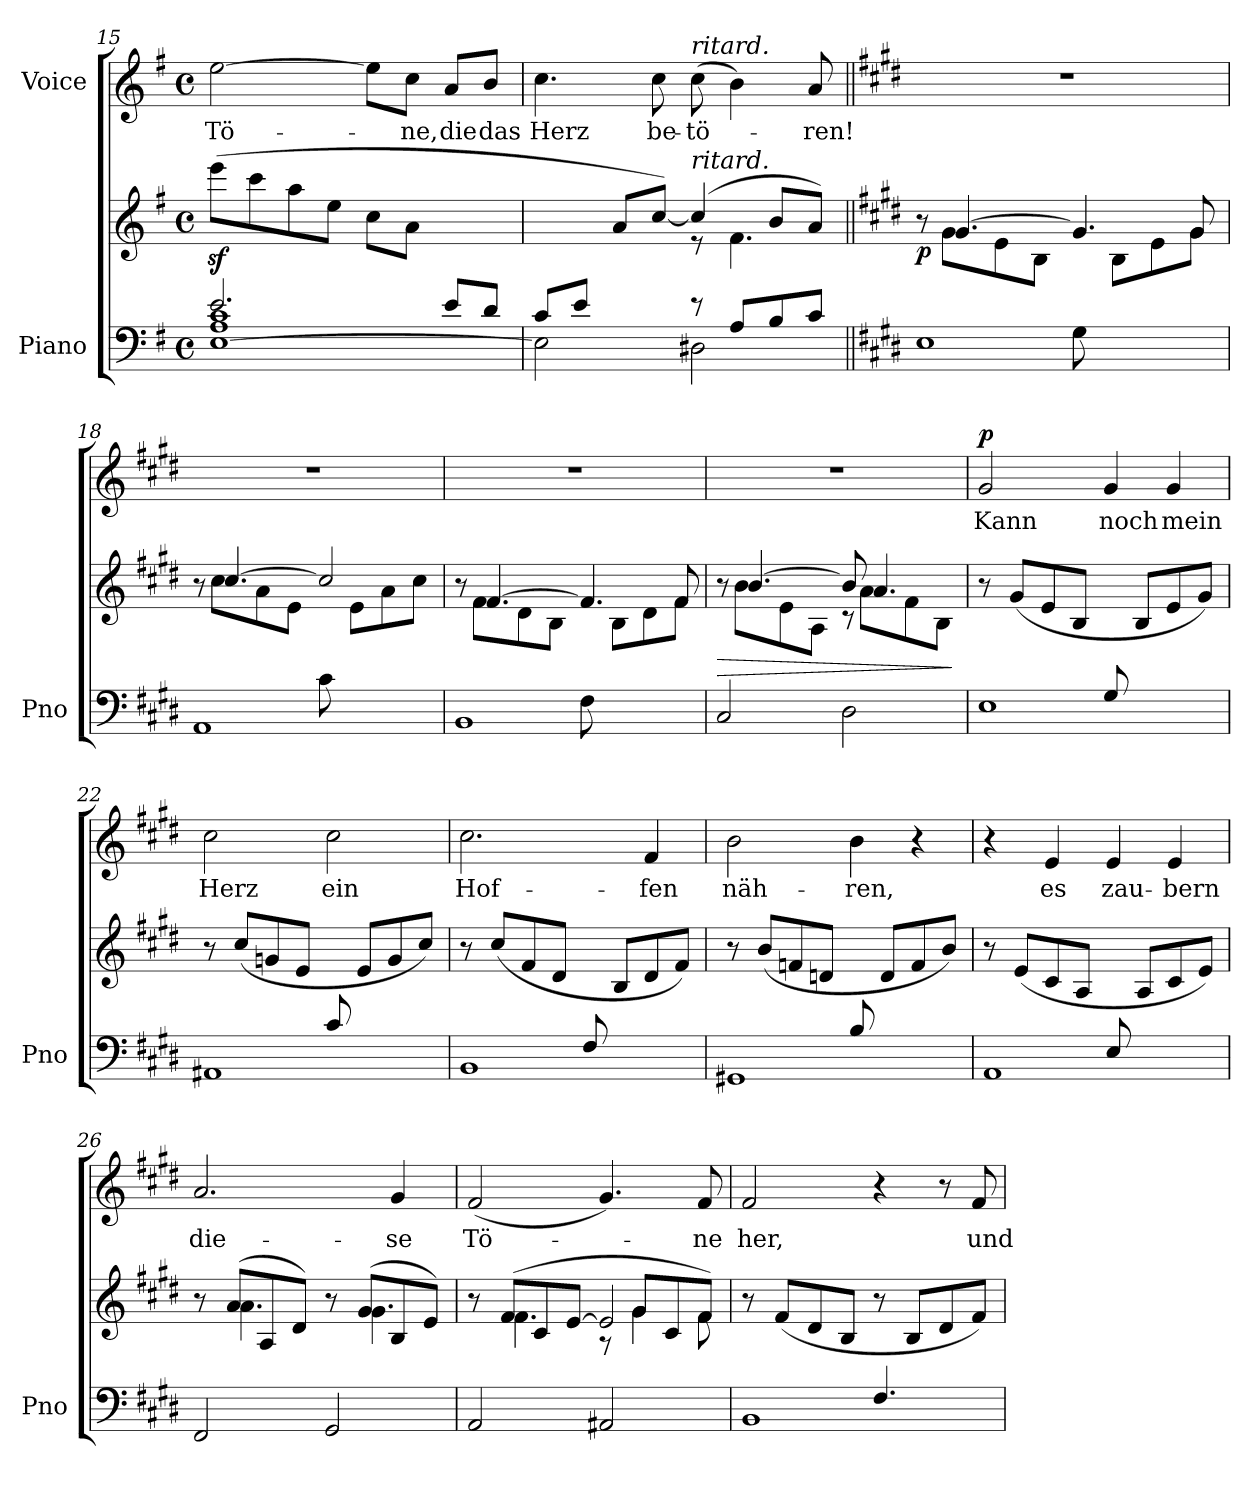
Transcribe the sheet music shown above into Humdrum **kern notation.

**kern	**kern	**dynam	**kern	**text	**dynam
*part2	*part2	*part2	*part1	*part1	*part1
*staff3	*staff2	*staff2/3	*staff1	*staff1	*staff1
*I"Piano	*	*	*I"Voice	*	*
*I'Pno	*	*	*	*	*
*clefF4	*clefG2	*	*clefG2	*	*
*k[f#]	*k[f#]	*	*k[f#]	*	*
*M4/4	*M4/4	*	*M4/4	*	*
*met(c)	*met(c)	*	*met(c)	*	*
=15	=15	=15	=15	=15	=15
*^	*	*	*	*	*
*	*^	*	*	*	*	*
2.ryy	2.e/	[1E 1A 1c	(8eeez<\L	.	[2ee\	Tö-	.
.	.	.	8ccc\	.	.	.	.
.	.	.	8aa\	.	.	.	.
.	.	.	8ee\J	.	.	.	.
.	.	.	8cc\L	.	8ee\L]	.	.
.	.	.	8a\J	.	8cc\J	-ne,	.
8e/L	4ryy	.	4ryy	.	8a/L	die	.
8d/J)	.	.	.	.	8b/J	das	.
=16	=16	=16	=16	=16	=16	=16	=16
*	*	*	*^	*	*	*	*
(>8c/L	2ryy	2E\]	4ryy	2ryy	.	4.cc\	Herz	.
8e/J	.	.	.	.	.	.	.	.
2.ryy	.	.	8a/L	.	.	.	.	.
.	.	.	[8cc/J)	.	.	8cc\	be-	.
!	!	!	!	!	!	!LO:TX:a:i:t=ritard.	!	!
!	!	!	!LO:TX:a:i:t=ritard.	!	!	!	!	!
.	8r	2D#X\	(4cc/]	8r	.	(8cc\	-tö-	.
.	8A/L	.	.	4.f#\	.	4b\)	.	.
.	8B/	.	8b/L	.	.	.	.	.
.	8c/J	.	8a/J)	.	.	8a/	-ren!	.
*v	*v	*v	*	*	*	*	*	*
=17||	=17||	=17||	=17||	=17||	=17||	=17||
*k[f#c#g#d#]	*k[f#c#g#d#]	*	*	*k[f#c#g#d#]	*	*
*^	*	*	*	*	*	*
!	!	!	!	!LO:DY:b	!	!	!
2ryy	1E	8r	8ryy	p	1r	.	.
.	.	[4.g#/	8g#\L	.	.	.	.
.	.	.	8e\	.	.	.	.
.	.	.	8B\J	.	.	.	.
8G#\	.	4.g#/]	8ryy	.	.	.	.
4.ryy	.	.	8B\L	.	.	.	.
.	.	.	8e\	.	.	.	.
.	.	8g#/	8g#\J	.	.	.	.
=18	=18	=18	=18	=18	=18	=18	=18
2ryy	1AA	8r	8ryy	.	1r	.	.
.	.	[4.cc#/	8cc#\L	.	.	.	.
.	.	.	8a\	.	.	.	.
.	.	.	8e\J	.	.	.	.
8c#\	.	2cc#/]	8ryy	.	.	.	.
4.ryy	.	.	8e\L	.	.	.	.
.	.	.	8a\	.	.	.	.
.	.	.	8cc#\J	.	.	.	.
=19	=19	=19	=19	=19	=19	=19	=19
2ryy	1BB	8r	8ryy	.	1r	.	.
.	.	[4.f#/	8f#\L	.	.	.	.
.	.	.	8d#\	.	.	.	.
.	.	.	8B\J	.	.	.	.
8F#\	.	4.f#/]	8ryy	.	.	.	.
4.ryy	.	.	8B\L	.	.	.	.
.	.	.	8d#\	.	.	.	.
.	.	8f#/	8f#\J	.	.	.	.
*v	*v	*	*	*	*	*	*
=20	=20	=20	=20	=20	=20	=20
!	!	!	!LO:HP:b	!	!	!
2C#/	8r	8ryy	>	1r	.	.
.	[4.b/	8b\L	.	.	.	.
.	.	8e\	.	.	.	.
.	.	8A\J	.	.	.	.
2D#\	8b/]	8r	.	.	.	.
.	4.a/	8a\L	.	.	.	.
.	.	8f#\	.	.	.	.
.	.	8B\J	.	.	.	.
*	*v	*v	*	*	*	*
.	.	]	.	.	.
=21	=21	=21	=21	=21	=21
*^	*	*	*	*	*
!	!	!	!	!	!	!LO:DY:a
2ryy	1E	8r	.	2g#/	Kann	p
.	.	(8g#/L	.	.	.	.
.	.	8e/	.	.	.	.
.	.	8B/J	.	.	.	.
8G#/	.	8ryy	.	4g#/	noch	.
4.ryy	.	8B/L	.	.	.	.
.	.	8e/	.	4g#/	mein	.
.	.	8g#/J)	.	.	.	.
=22	=22	=22	=22	=22	=22	=22
2ryy	1AA#X	8r	.	2cc#\	Herz	.
.	.	(8cc#/L	.	.	.	.
.	.	8gn/	.	.	.	.
.	.	8e/J	.	.	.	.
8c#/	.	8ryy	.	2cc#\	ein	.
4.ryy	.	8e/L	.	.	.	.
.	.	8g/	.	.	.	.
.	.	8cc#/J)	.	.	.	.
=23	=23	=23	=23	=23	=23	=23
2ryy	1BB	8r	.	2.cc#\	Hof-	.
.	.	(8cc#/L	.	.	.	.
.	.	8f#/	.	.	.	.
.	.	8d#/J	.	.	.	.
8F#/	.	8ryy	.	.	.	.
4.ryy	.	8B/L	.	.	.	.
.	.	8d#/	.	4f#/	-fen	.
.	.	8f#/J)	.	.	.	.
=24	=24	=24	=24	=24	=24	=24
2ryy	1GG#X	8r	.	2b\	näh-	.
.	.	(8b/L	.	.	.	.
.	.	8fn/	.	.	.	.
.	.	8dn/J	.	.	.	.
8B/	.	8ryy	.	4b\	-ren,	.
4.ryy	.	8d/L	.	.	.	.
.	.	8f/	.	4r	.	.
.	.	8b/J)	.	.	.	.
=25	=25	=25	=25	=25	=25	=25
2ryy	1AA	8r	.	4r	.	.
.	.	(8e/L	.	.	.	.
.	.	8c#/	.	4e/	es	.
.	.	8A/J	.	.	.	.
8E/	.	8ryy	.	4e/	zau-	.
4.ryy	.	8A/L	.	.	.	.
.	.	8c#/	.	4e/	-bern	.
.	.	8e/J)	.	.	.	.
*v	*v	*	*	*	*	*
=26	=26	=26	=26	=26	=26
*	*^	*	*	*	*
2FF#/	8r	8ryy	.	2.a/	die-	.
.	(<8a/L	4.a\	.	.	.	.
.	8A/	.	.	.	.	.
.	8d#/J)	.	.	.	.	.
2GG#/	8r	8ryy	.	.	.	.
.	(<8g#/L	4.g#\	.	.	.	.
.	8B/	.	.	4g#/	-se	.
.	8e/J)	.	.	.	.	.
=27	=27	=27	=27	=27	=27	=27
*	*	*^	*	*	*	*
2AA/	8r	8ryy	2ryy	.	(2f#/	Tö-	.
.	(<8f#/L	4.f#\	.	.	.	.	.
.	8c#/	.	.	.	.	.	.
.	[<8e/J	.	.	.	.	.	.
2AA#X/	2e/]	8ryy	8r	.	4.g#/)	.	.
.	.	4g#\	8g#/L	.	.	.	.
.	.	.	8c#/	.	.	.	.
.	.	8f#\	8f#/J)	.	8f#/	-ne	.
*	*v	*v	*v	*	*	*	*
=28	=28	=28	=28	=28	=28
*^	*	*	*	*	*
2ryy	1BB	8r	.	2f#/	her,	.
.	.	(8f#/L	.	.	.	.
.	.	8d#/	.	.	.	.
.	.	8B/J	.	.	.	.
4.F#/	.	8r	.	4r	.	.
.	.	8B/L	.	.	.	.
.	.	8d#/	.	8r	.	.
8ryy	.	8f#/J)	.	8f#/	und	.
*v	*v	*	*	*	*	*
=	=	=	=	=	=
*-	*-	*-	*-	*-	*-
